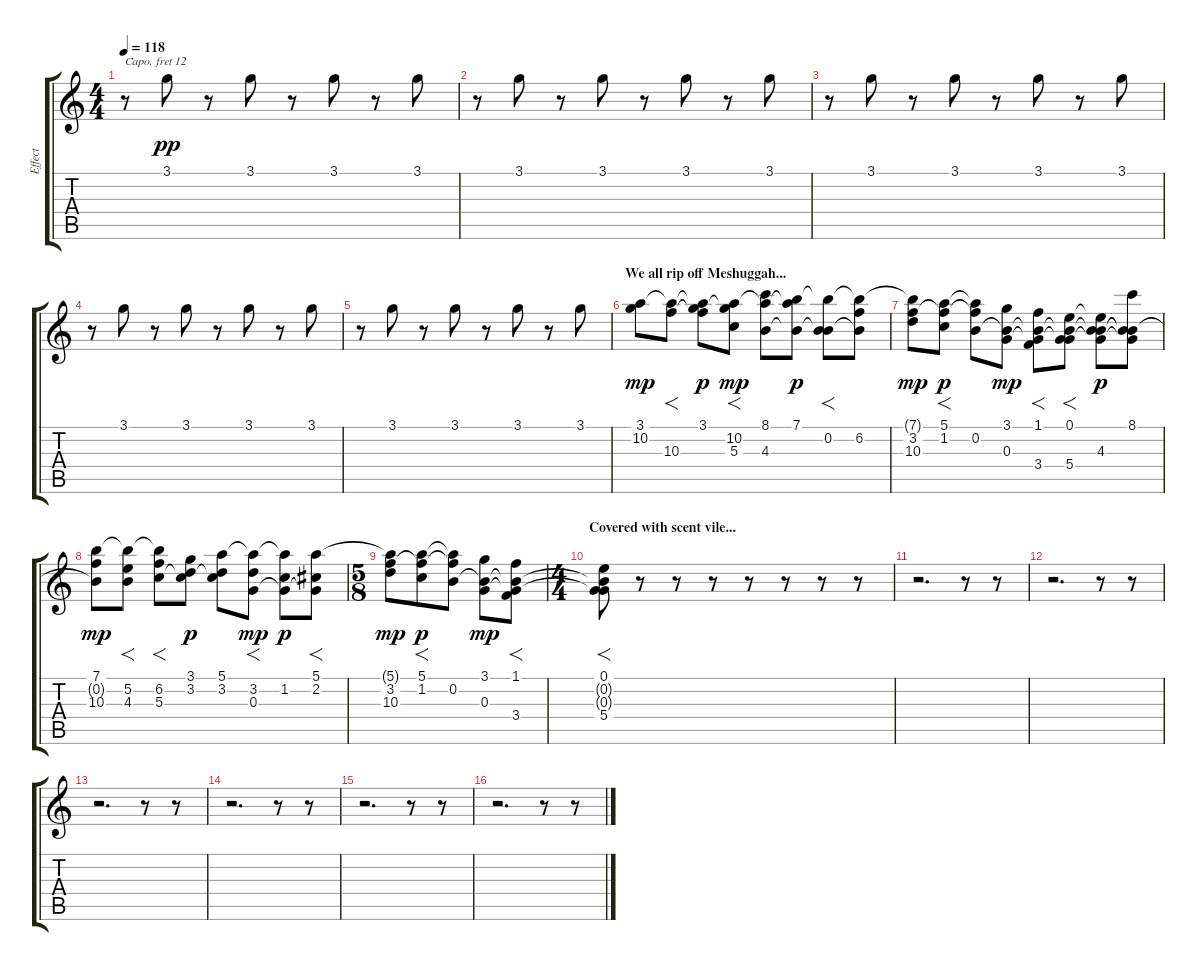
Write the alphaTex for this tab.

\track ("Effect" "Effect") {instrument orchestralharp}
\staff {score tabs}
\capo 12
\tuning (E4 B3 G3 D3 A2 E2) {hide}
\ts (4 4)
\tempo 118
\clef g2
\ks c
r.8{dy pp} 3.1.8 r.8 3.1.8 r.8 3.1.8 r.8 3.1.8 |
r.8 3.1.8 r.8 3.1.8 r.8 3.1.8 r.8 3.1.8 |
r.8 3.1.8 r.8 3.1.8 r.8 3.1.8 r.8 3.1.8 |
r.8 3.1.8 r.8 3.1.8 r.8 3.1.8 r.8 3.1.8 |
r.8 3.1.8 r.8 3.1.8 r.8 3.1.8 r.8 3.1.8 |
\section ("" "We all rip off Meshuggah...")
(3.1 10.2).8{dy mp} (10.2{t} 10.3).8{f} (3.1 10.2{t} 10.3{t}).8{dy p} (3.1{t} 10.2 5.3).8{f dy mp} (8.1 10.2{t} 4.3).8 (7.1 10.2{t} 4.3{t}).8{dy p} (7.1{t} 0.2 4.3{t}).8{f} (7.1{t} 6.2 4.3{t}).8 |
(7.1{t} 3.2 10.3).8{dy mp} (5.1 1.2 10.3{t}).8{f dy p} (5.1{t} 0.2 10.3{t}).8 (3.1 0.2{t} 0.3).8{dy mp} (1.1 0.2{t} 0.3{t} 3.4).8{f} (0.1 0.2{t} 0.3{t} 5.4).8{f} (0.1{t} 0.2{t} 4.3 5.4{t}).8{dy p} (8.1 0.2{t} 4.3{t} 5.4{t}).8 |
(7.1 0.2{t} 10.3).8{dy mp} (7.1{t} 5.2 4.3).8{f} (7.1{t} 6.2 5.3).8{f} (3.1 3.2 5.3{t}).8{dy p} (5.1 3.2 5.3{t}).8 (5.1{t} 3.2 0.3).8{f dy mp} (5.1{t} 1.2 0.3{t}).8{dy p} (5.1 2.2 0.3{t}).8{f} |
\ts (5 8)
(5.1{t} 3.2 10.3).8{dy mp} (5.1 1.2 10.3{t}).8{f dy p} (5.1{t} 0.2 10.3{t}).8 (3.1 0.2{t} 0.3).8{dy mp} (1.1 0.2{t} 0.3{t} 3.4).8{f} |
\ts (4 4)
\section ("" "Covered with scent vile...")
(0.1 0.2{t} 0.3{t} 5.4).8{f} r.8 r.8 r.8 r.8 r.8 r.8 r.8 |
r.2{d} r.8 r.8 |
r.2{d} r.8 r.8 |
r.2{d} r.8 r.8 |
r.2{d} r.8 r.8 |
r.2{d} r.8 r.8 |
r.2{d} r.8 r.8
